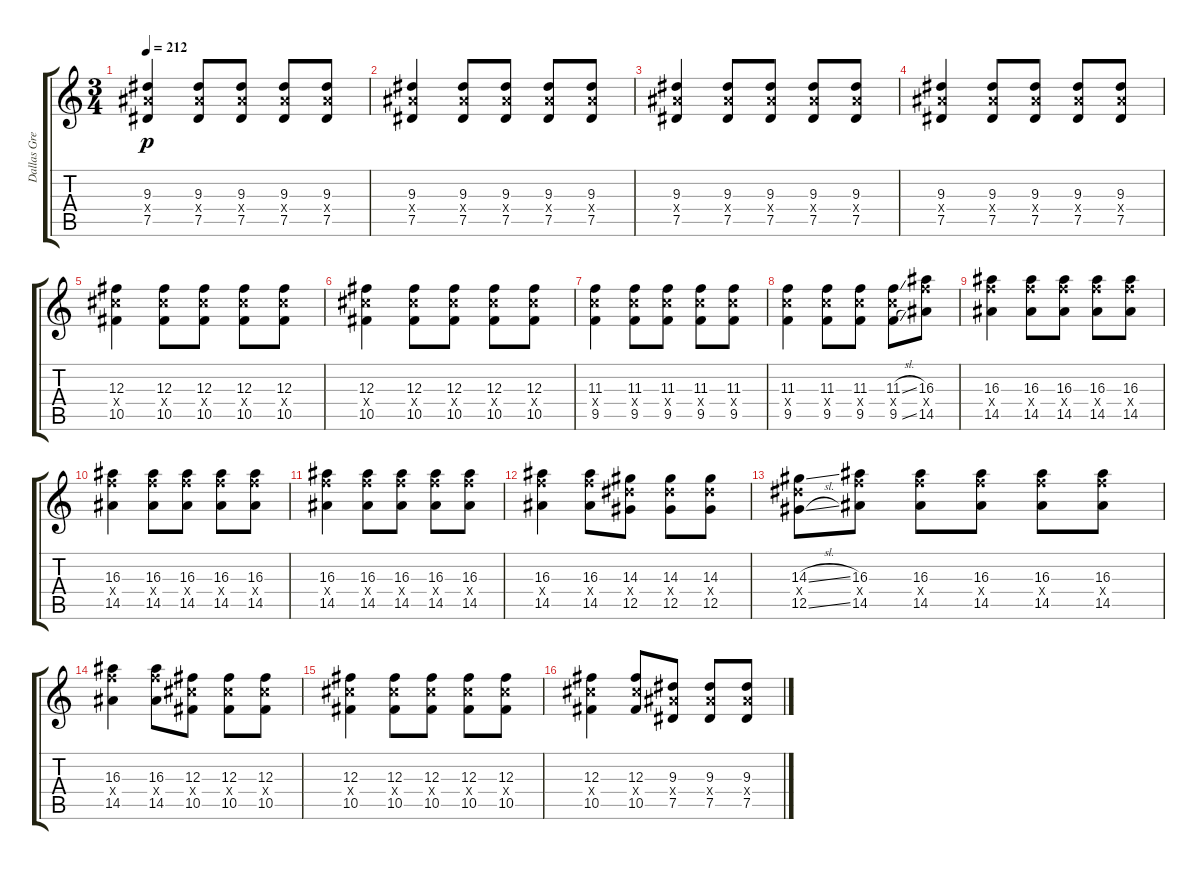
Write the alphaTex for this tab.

\track ("Dallas Green Clean" "Dallas Gre") {instrument electricguitarjazz}
\staff {score tabs}
\tuning (Eb4 Bb3 Gb3 Db3 Ab2 Eb2) {hide}
\ts (3 4)
\tempo 212
\clef g2
\ks c
(9.3 9.4{x} 7.5).4{dy p} (9.3 9.4{x} 7.5).8 (9.3 9.4{x} 7.5).8 (9.3 9.4{x} 7.5).8 (9.3 9.4{x} 7.5).8 |
(9.3 9.4{x} 7.5).4 (9.3 9.4{x} 7.5).8 (9.3 9.4{x} 7.5).8 (9.3 9.4{x} 7.5).8 (9.3 9.4{x} 7.5).8 |
(9.3 9.4{x} 7.5).4 (9.3 9.4{x} 7.5).8 (9.3 9.4{x} 7.5).8 (9.3 9.4{x} 7.5).8 (9.3 9.4{x} 7.5).8 |
(9.3 9.4{x} 7.5).4 (9.3 9.4{x} 7.5).8 (9.3 9.4{x} 7.5).8 (9.3 9.4{x} 7.5).8 (9.3 9.4{x} 7.5).8 |
(12.3 12.4{x} 10.5).4 (12.3 12.4{x} 10.5).8 (12.3 12.4{x} 10.5).8 (12.3 12.4{x} 10.5).8 (12.3 12.4{x} 10.5).8 |
(12.3 12.4{x} 10.5).4 (12.3 12.4{x} 10.5).8 (12.3 12.4{x} 10.5).8 (12.3 12.4{x} 10.5).8 (12.3 12.4{x} 10.5).8 |
(11.3 11.4{x} 9.5).4 (11.3 11.4{x} 9.5).8 (11.3 11.4{x} 9.5).8 (11.3 11.4{x} 9.5).8 (11.3 11.4{x} 9.5).8 |
(11.3 11.4{x} 9.5).4 (11.3 11.4{x} 9.5).8 (11.3 11.4{x} 9.5).8 (11.3{sl} 11.4{x} 9.5{sl}).8 (16.3 16.4{x} 14.5).8 |
(16.3 16.4{x} 14.5).4 (16.3 16.4{x} 14.5).8 (16.3 16.4{x} 14.5).8 (16.3 16.4{x} 14.5).8 (16.3 16.4{x} 14.5).8 |
(16.3 16.4{x} 14.5).4 (16.3 16.4{x} 14.5).8 (16.3 16.4{x} 14.5).8 (16.3 16.4{x} 14.5).8 (16.3 16.4{x} 14.5).8 |
(16.3 16.4{x} 14.5).4 (16.3 16.4{x} 14.5).8 (16.3 16.4{x} 14.5).8 (16.3 16.4{x} 14.5).8 (16.3 16.4{x} 14.5).8 |
(16.3 16.4{x} 14.5).4 (16.3 16.4{x} 14.5).8 (14.3 14.4{x} 12.5).8 (14.3 14.4{x} 12.5).8 (14.3 14.4{x} 12.5).8 |
(14.3{sl} 14.4{x} 12.5{sl}).8 (16.3 16.4{x} 14.5).8 (16.3 16.4{x} 14.5).8 (16.3 16.4{x} 14.5).8 (16.3 16.4{x} 14.5).8 (16.3 16.4{x} 14.5).8 |
(16.3 16.4{x} 14.5).4 (16.3 16.4{x} 14.5).8 (12.3 12.4{x} 10.5).8 (12.3 12.4{x} 10.5).8 (12.3 12.4{x} 10.5).8 |
(12.3 12.4{x} 10.5).4 (12.3 12.4{x} 10.5).8 (12.3 12.4{x} 10.5).8 (12.3 12.4{x} 10.5).8 (12.3 12.4{x} 10.5).8 |
(12.3 12.4{x} 10.5).4 (12.3 12.4{x} 10.5).8 (9.3 9.4{x} 7.5).8 (9.3 9.4{x} 7.5).8 (9.3 9.4{x} 7.5).8
